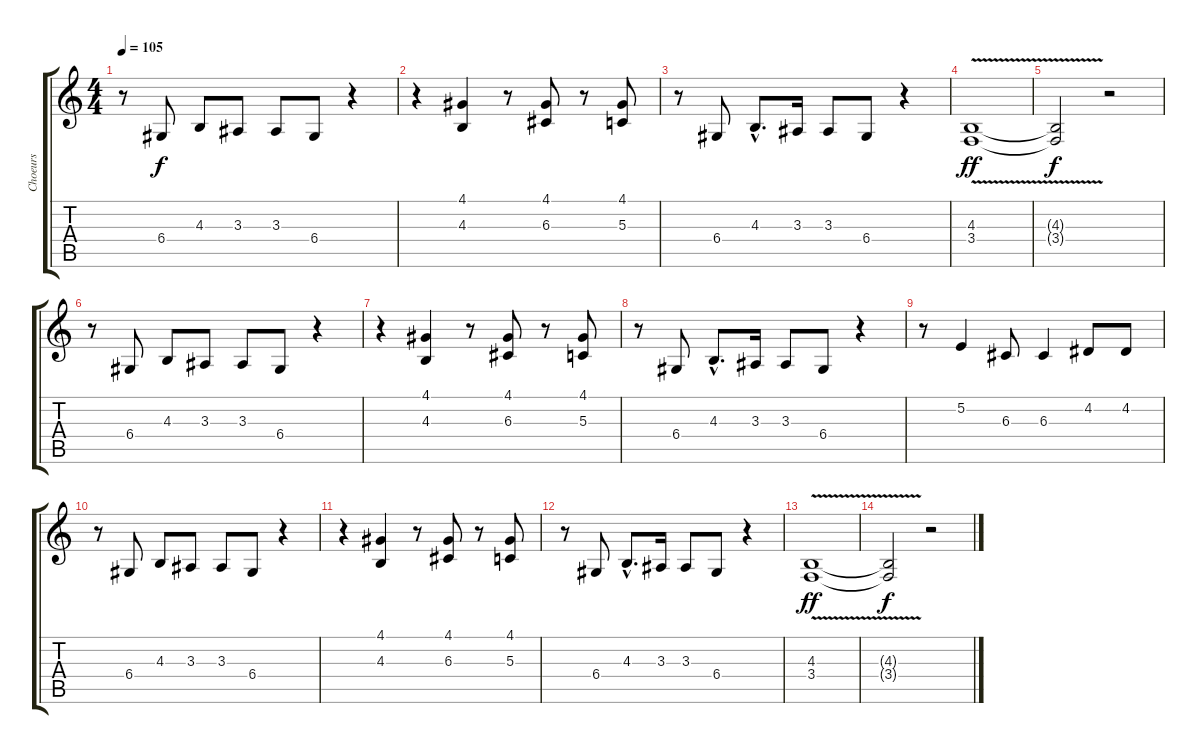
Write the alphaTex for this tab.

\track ("Choeurs" "Choeurs") {instrument voiceoohs}
\staff {score tabs}
\tuning (E4 B3 G3 D3 A2 E2) {hide}
\ts (4 4)
\tempo 105
\clef g2
\ks c
r.8{dy f} 6.4.8 4.3.8 3.3.8 3.3.8 6.4.8 r.4 |
r.4 (4.1 4.3).4 r.8 (4.1 6.3).8 r.8 (4.1 5.3).8 |
r.8 6.4.8 4.3{hac}.8{d} 3.3.16 3.3.8 6.4.8 r.4 |
(4.3{v} 3.4{v}).1{dy ff} |
(4.3{t} 3.4{t}).2{dy f} r.2 |
r.8 6.4.8 4.3.8 3.3.8 3.3.8 6.4.8 r.4 |
r.4 (4.1 4.3).4 r.8 (4.1 6.3).8 r.8 (4.1 5.3).8 |
r.8 6.4.8 4.3{hac}.8{d} 3.3.16 3.3.8 6.4.8 r.4 |
r.8 5.2.4 6.3.8 6.3.4 4.2.8 4.2.8 |
r.8 6.4.8 4.3.8 3.3.8 3.3.8 6.4.8 r.4 |
r.4 (4.1 4.3).4 r.8 (4.1 6.3).8 r.8 (4.1 5.3).8 |
r.8 6.4.8 4.3{hac}.8{d} 3.3.16 3.3.8 6.4.8 r.4 |
(4.3{v} 3.4{v}).1{dy ff} |
(4.3{t} 3.4{t}).2{dy f} r.2
